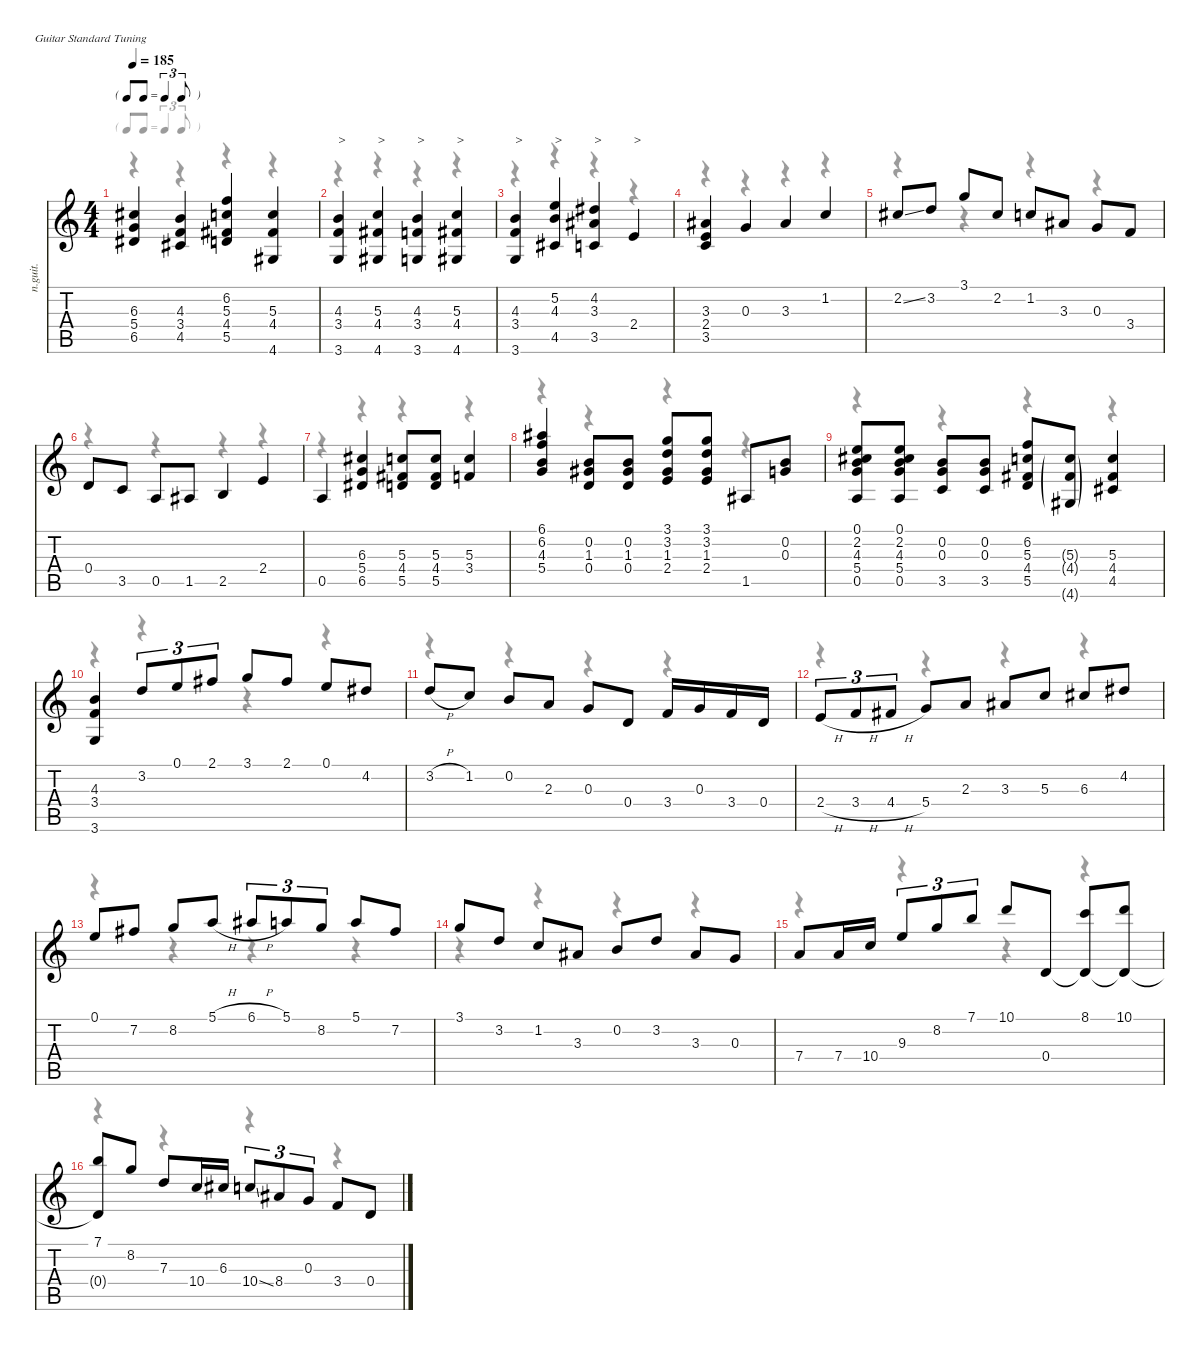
\defaultSystemsLayout 4
\hideDynamics
\bracketExtendMode nobrackets
\otherSystemsTrackNameOrientation horizontal
\track ("Track 1" "n.guit.") {instrument acousticguitarnylon}
\staff {score tabs}
\tuning (E4 B3 G3 D3 A2 E2)
\voice
\ts (4 4)
\tf triplet8th
\tempo 185
\clef g2
\ks c
(6.3{acc #} 5.4 6.5{acc #}).4{dy f beam Up} (4.3 3.4 4.5{acc #}).4{beam Up} (6.2 5.3 4.4{acc #} 5.5).4{beam Up} (5.3 4.4{acc #} 4.6{acc #}).4{beam Up} |
(4.3 3.4 3.6).4{txt ">" beam Up} (5.3 4.4{acc #} 4.6{acc #}).4{txt ">" beam Up} (4.3 3.4 3.6).4{txt ">" beam Up} (5.3 4.4{acc #} 4.6{acc #}).4{txt ">" beam Up} |
(4.3 3.4 3.6).4{txt ">" beam Up} (5.2 4.3 4.5{acc #}).4{txt ">" beam Up} (4.2{acc #} 3.3{acc #} 3.5).4{txt ">" beam Up} 2.4.4{txt ">" beam Up} |
(3.3{acc #} 2.4 3.5).4{beam Up} 0.3.4{beam Up} 3.3{acc #}.4{beam Up} 1.2.4{beam Up} |
2.2{ss acc #}.8{beam Up} 3.2.8{beam Up} 3.1.8{beam Up} 2.2{acc #}.8{beam Up} 1.2.8{beam Up} 3.3{acc #}.8{beam Up} 0.3.8{beam Up} 3.4.8{beam Up} |
0.4.8{beam Up} 3.5.8{beam Up} 0.5.8{beam Up} 1.5{acc #}.8{beam Up} 2.5.4{beam Up} 2.4.4{beam Up} |
0.5.4{beam Up} (6.3{acc #} 5.4 6.5{acc #}).4{beam Up} (5.3 4.4{acc #} 5.5).8{beam Up} (5.3 4.4{acc #} 5.5).8{beam Up} (5.3 3.4).4{beam Up} |
(6.1{acc #} 6.2 4.3 5.4).4{beam Up} (0.2 1.3{acc #} 0.4).8{beam Up} (0.2 1.3{acc #} 0.4).8{beam Up} (3.1 3.2 1.3{acc #} 2.4).8{beam Up} (3.1 3.2 1.3{acc #} 2.4).8{beam Up} 1.5{acc #}.8{beam Up} (0.2 0.3).8{beam Up} |
(0.1 2.2{acc #} 4.3 5.4 0.5).8{beam Up} (0.1 2.2{acc #} 4.3 5.4 0.5).8{beam Up} (0.2 0.3 3.5).8{beam Up} (0.2 0.3 3.5).8{beam Up} (6.2 5.3 4.4{acc #} 5.5).8{beam Up} (5.3{g} 4.4{g acc #} 4.6{g acc #}).8{dy mf beam Up} (5.3 4.4{acc #} 4.5{acc #}).4{dy f beam Up} |
(4.3 3.4 3.6).4{beam Up} 3.2.8{tu (3 2) beam Up} 0.1.8{tu (3 2) beam Up} 2.1{acc #}.8{tu (3 2) beam Up} 3.1.8{beam Up} 2.1{acc #}.8{beam Up} 0.1.8{beam Up} 4.2{acc #}.8{beam Up} |
3.2{h}.8{beam Up} 1.2.8{beam Up} 0.2.8{beam Up} 2.3.8{beam Up} 0.3.8{beam Up} 0.4.8{beam Up} 3.4.16{beam Up} 0.3.16{beam Up} 3.4.16{beam Up} 0.4.16{beam Up} |
2.4{h}.8{tu (3 2) beam Up} 3.4{h}.8{tu (3 2) beam Up} 4.4{h acc #}.8{tu (3 2) beam Up} 5.4.8{beam Up} 2.3.8{beam Up} 3.3{acc #}.8{beam Up} 5.3.8{beam Up} 6.3{acc #}.8{beam Up} 4.2{acc #}.8{beam Up} |
0.1.8{beam Up} 7.2{acc #}.8{beam Up} 8.2.8{beam Up} 5.1{h}.8{beam Up} 6.1{h acc #}.8{tu (3 2) beam Up} 5.1.8{tu (3 2) beam Up} 8.2.8{tu (3 2) beam Up} 5.1.8{beam Up} 7.2{acc #}.8{beam Up} |
3.1.8{beam Up} 3.2.8{beam Up} 1.2.8{beam Up} 3.3{acc #}.8{beam Up} 0.2.8{beam Up} 3.2.8{beam Up} 3.3{acc #}.8{beam Up} 0.3.8{beam Up} |
7.4.8{beam Up} 7.4.16{beam Up} 10.4.16{beam Up} 9.3.8{tu (3 2) beam Up} 8.2.8{tu (3 2) beam Up} 7.1.8{tu (3 2) beam Up} 10.1.8{beam Up} 0.4.8{beam Up} (8.1 0.4{t}).8{beam Up} (10.1 0.4{t}).8{beam Up} |
(7.1 0.4{t}).8{beam Up} 8.2.8{beam Up} 7.3.8{beam Up} 10.4.16{beam Up} 6.3{acc #}.16{beam Up} 10.4{ss}.8{tu (3 2) beam Up} 8.4{acc #}.8{tu (3 2) beam Up} 0.3.8{tu (3 2) beam Up} 3.4.8{beam Up} 0.4.8{beam Up}
\voice
\clef g2
\ottava regular
\simile none
\ks c
r.4{dy mf beam Down} r.4{beam Down} r.4{beam Down} r.4{beam Down} |
r.4{beam Down} r.4{beam Down} r.4{beam Down} r.4{beam Down} |
r.4{beam Down} r.4{beam Down} r.4{beam Down} r.4{beam Down} |
r.4{beam Down} r.4{beam Down} r.4{beam Down} r.4{beam Down} |
r.4{beam Down} r.4{beam Down} r.4{beam Down} r.4{beam Down} |
r.4{beam Down} r.4{beam Down} r.4{beam Down} r.4{beam Down} |
r.4{beam Down} r.4{beam Down} r.4{beam Down} r.4{beam Down} |
r.4{beam Down} r.4{beam Down} r.4{beam Down} r.4{beam Down} |
r.4{beam Down} r.4{beam Down} r.4{beam Down} r.4{beam Down} |
r.4{beam Down} r.4{beam Down} r.4{beam Down} r.4{beam Down} |
r.4{beam Down} r.4{beam Down} r.4{beam Down} r.4{beam Down} |
r.4{beam Down} r.4{beam Down} r.4{beam Down} r.4{beam Down} |
r.4{beam Down} r.4{beam Down} r.4{beam Down} r.4{beam Down} |
r.4{beam Down} r.4{beam Down} r.4{beam Down} r.4{beam Down} |
r.4{beam Down} r.4{beam Down} r.4{beam Down} r.4{beam Down} |
r.4{beam Down} r.4{beam Down} r.4{beam Down} r.4{beam Down}
